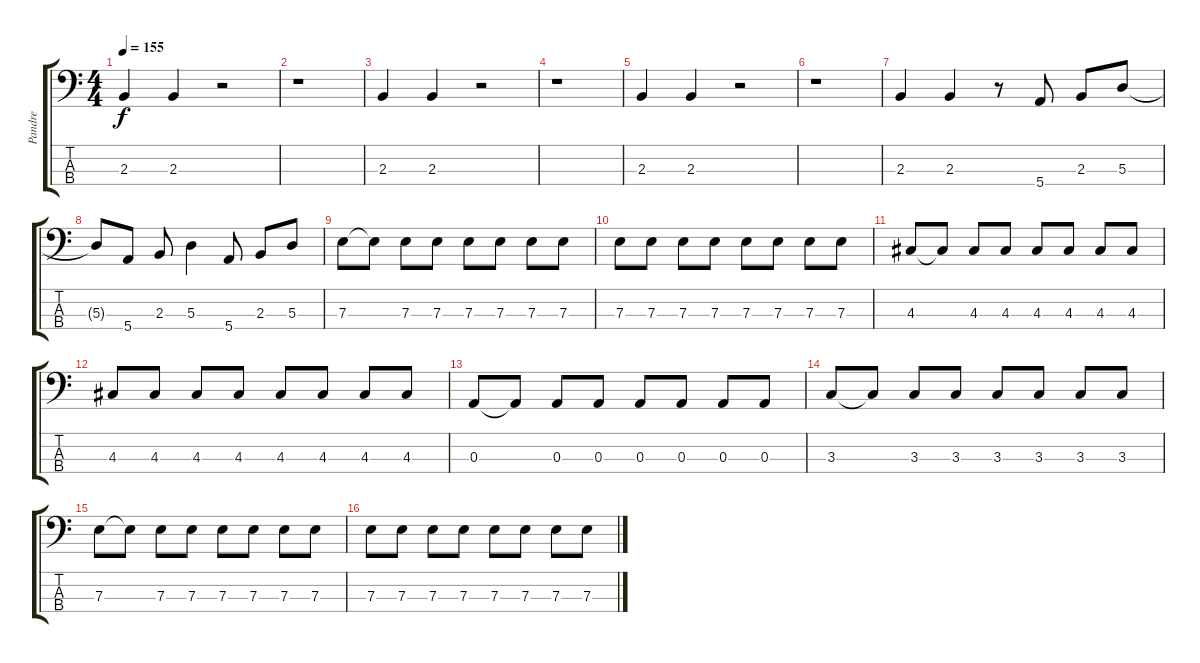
\track ("Pandre" "Pandre") {instrument electricbasspick}
\staff {score tabs}
\tuning (G2 D2 A1 E1) {hide}
\ts (4 4)
\tempo 155
\clef f4
\ks c
2.3.4{dy f instrument electricbasspick} 2.3.4 r.2 |
r.1 |
2.3.4 2.3.4 r.2 |
r.1 |
2.3.4 2.3.4 r.2 |
r.1 |
2.3.4 2.3.4 r.8 5.4.8 2.3.8 5.3.8 |
5.3{t}.8 5.4.8 2.3.8 5.3.4 5.4.8 2.3.8 5.3.8 |
7.3.8 7.3{t}.8 7.3.8 7.3.8 7.3.8 7.3.8 7.3.8 7.3.8 |
7.3.8 7.3.8 7.3.8 7.3.8 7.3.8 7.3.8 7.3.8 7.3.8 |
4.3.8 4.3{t}.8 4.3.8 4.3.8 4.3.8 4.3.8 4.3.8 4.3.8 |
4.3.8 4.3.8 4.3.8 4.3.8 4.3.8 4.3.8 4.3.8 4.3.8 |
0.3.8 0.3{t}.8 0.3.8 0.3.8 0.3.8 0.3.8 0.3.8 0.3.8 |
3.3.8 3.3{t}.8 3.3.8 3.3.8 3.3.8 3.3.8 3.3.8 3.3.8 |
7.3.8 7.3{t}.8 7.3.8 7.3.8 7.3.8 7.3.8 7.3.8 7.3.8 |
7.3.8 7.3.8 7.3.8 7.3.8 7.3.8 7.3.8 7.3.8 7.3.8
